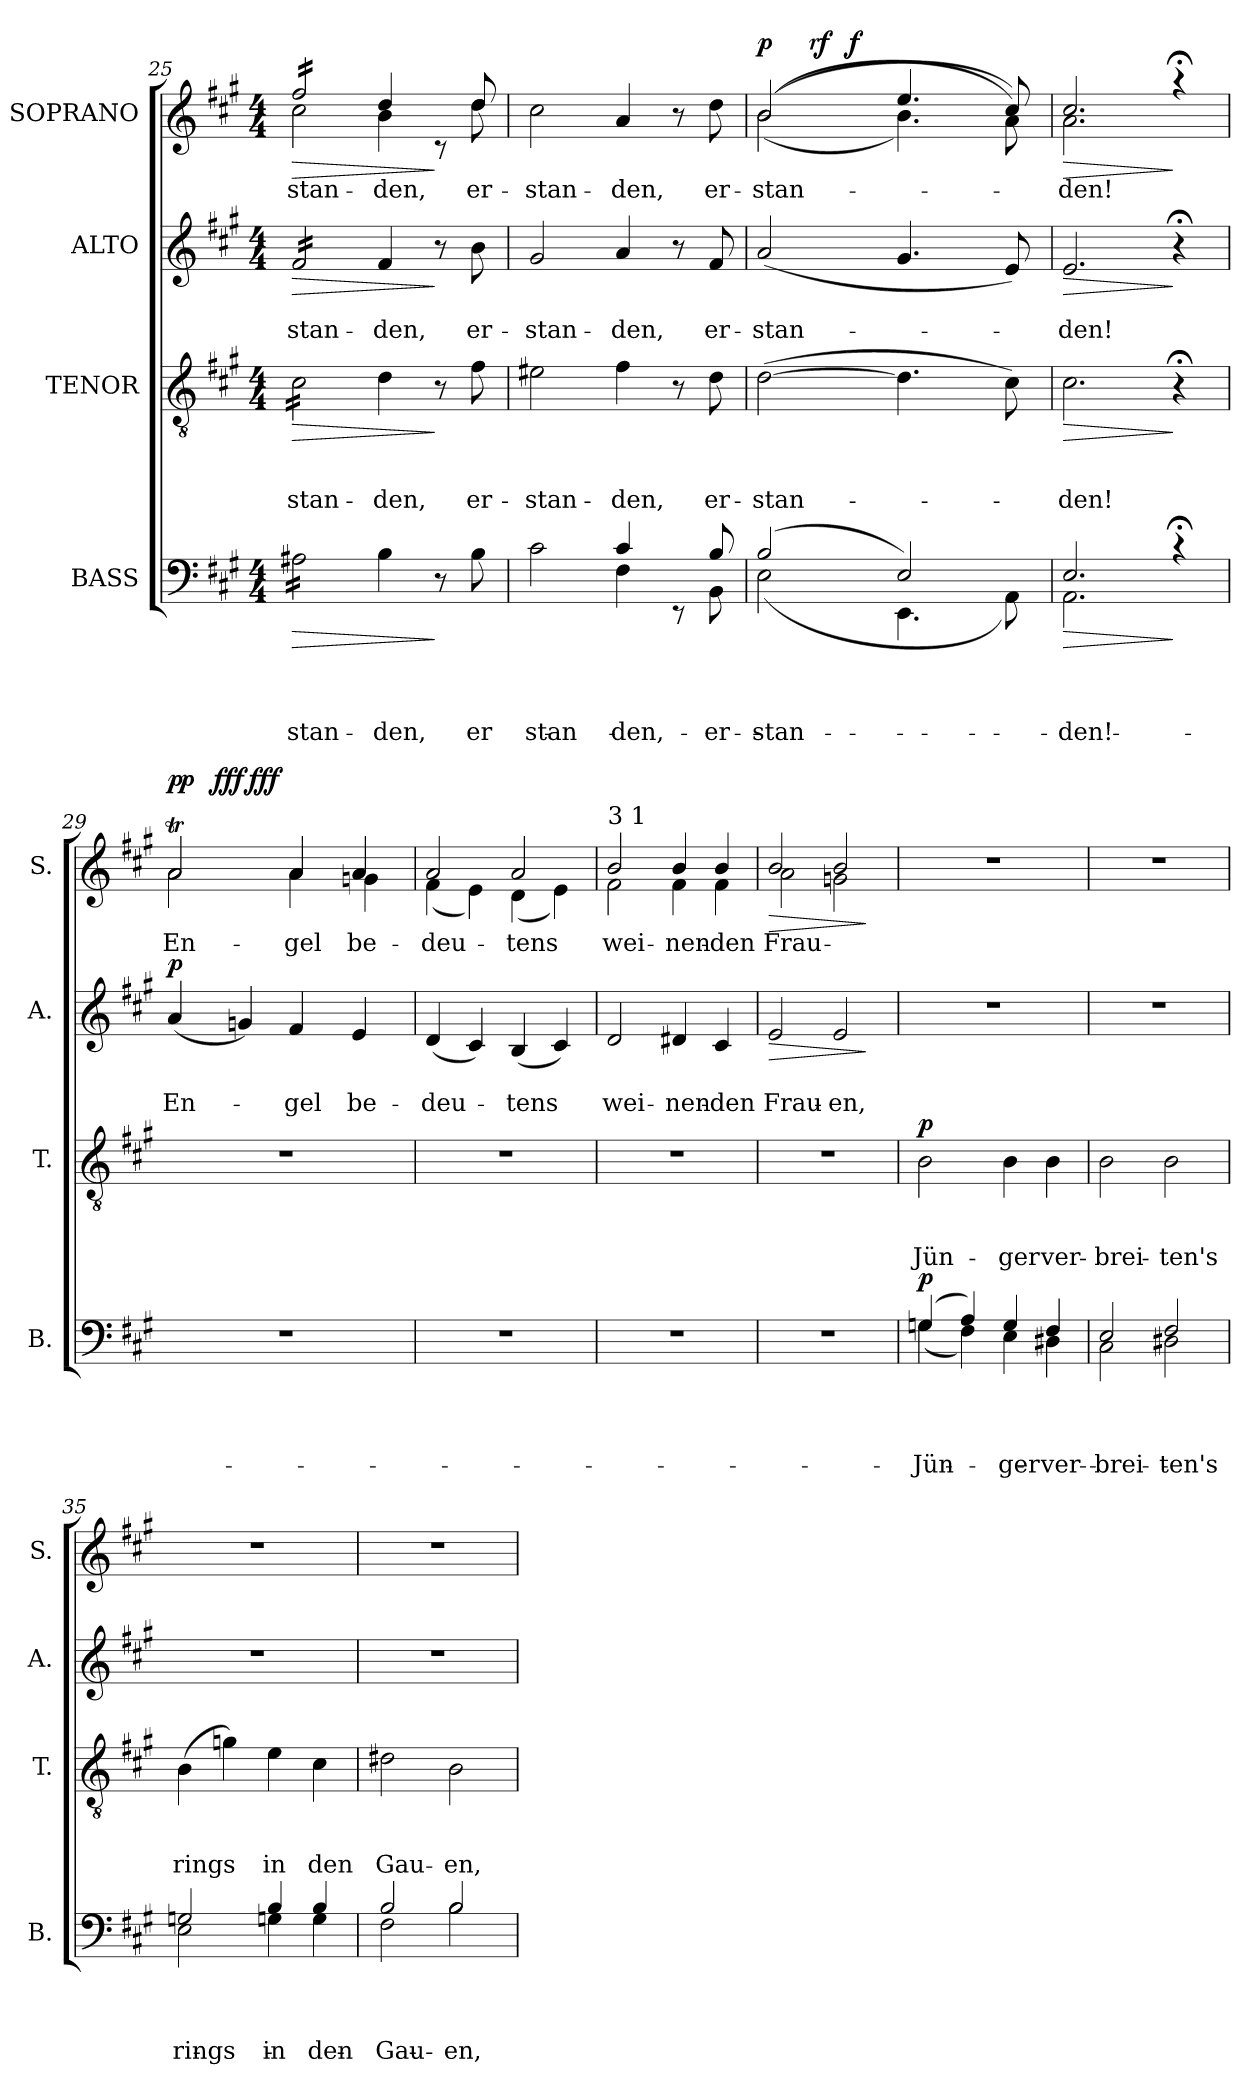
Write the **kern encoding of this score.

**kern	**text	**text	**text	**text	**dynam	**kern	**text	**text	**text	**dynam	**kern	**text	**text	**dynam	**kern	**text	**dynam
*part4	*part4	*part4	*part4	*part4	*part4	*part3	*part3	*part3	*part3	*part3	*part2	*part2	*part2	*part2	*part1	*part1	*part1
*staff4	*staff4	*staff4	*staff4	*staff4	*staff4	*staff3	*staff3	*staff3	*staff3	*staff3	*staff2	*staff2	*staff2	*staff2	*staff1	*staff1	*staff1
*I"BASS	*	*	*	*	*	*I"TENOR	*	*	*	*	*I"ALTO	*	*	*	*I"SOPRANO	*	*
*I'B.	*	*	*	*	*	*I'T.	*	*	*	*	*I'A.	*	*	*	*I'S.	*	*
*clefF4	*	*	*	*	*	*clefGv2	*	*	*	*	*clefG2	*	*	*	*clefG2	*	*
*k[f#c#g#]	*	*	*	*	*	*k[f#c#g#]	*	*	*	*	*k[f#c#g#]	*	*	*	*k[f#c#g#]	*	*
*A:	*	*	*	*	*	*A:	*	*	*	*	*A:	*	*	*	*A:	*	*
*M4/4	*	*	*	*	*	*M4/4	*	*	*	*	*M4/4	*	*	*	*M4/4	*	*
=25	=25	=25	=25	=25	=25	=25	=25	=25	=25	=25	=25	=25	=25	=25	=25	=25	=25
!	!	!	!	!LO:LY:b	!LO:HP:b	!	!	!	!LO:LY:b	!LO:HP:b	!	!	!LO:LY:b	!LO:HP:b	!	!LO:LY:b	!LO:HP:b
*	*	*	*	*	*	*	*	*	*	*	*	*	*	*	*^	*	*
*tremolo	*	*	*	*	*	*	*	*	*	*	*	*	*	*	*	*	*	*
*	*	*	*	*	*	*tremolo	*	*	*	*	*	*	*	*	*	*	*	*
*	*	*	*	*	*	*	*	*	*	*	*tremolo	*	*	*	*	*	*	*
*	*	*	*	*	*	*	*	*	*	*	*	*	*	*	*tremolo	*	*	*
16A#X\LL	.	.	.	-stan-	>	16c#\LL	.	.	-stan-	>	16f#/LL	.	-stan-	>	16ff#/LL	2cc#\	stan-	>
16A#X\	.	.	.	.	.	16c#\	.	.	.	.	16f#/	.	.	.	16ff#/	.	.	.
16A#X\	.	.	.	.	.	16c#\	.	.	.	.	16f#/	.	.	.	16ff#/	.	.	.
16A#X\	.	.	.	.	.	16c#\	.	.	.	.	16f#/	.	.	.	16ff#/	.	.	.
16A#X\	.	.	.	.	.	16c#\	.	.	.	.	16f#/	.	.	.	16ff#/	.	.	.
16A#X\	.	.	.	.	.	16c#\	.	.	.	.	16f#/	.	.	.	16ff#/	.	.	.
16A#X\	.	.	.	.	.	16c#\	.	.	.	.	16f#/	.	.	.	16ff#/	.	.	.
16A#X\JJ	.	.	.	.	.	16c#\JJ	.	.	.	.	16f#/JJ	.	.	.	16ff#/JJ	.	.	.
*	*	*	*	*	*	*	*	*	*	*	*	*	*	*	*Xtremolo	*	*	*
*	*	*	*	*	*	*	*	*	*	*	*Xtremolo	*	*	*	*	*	*	*
*	*	*	*	*	*	*Xtremolo	*	*	*	*	*	*	*	*	*	*	*	*
*Xtremolo	*	*	*	*	*	*	*	*	*	*	*	*	*	*	*	*	*	*
!	!	!	!	!LO:LY:b	!	!	!	!	!LO:LY:b	!	!	!	!LO:LY:b	!	!	!	!LO:LY:b	!
4B\	.	.	.	-den,	.	4d\	.	.	-den,	.	4f#/	.	-den,	.	4dd/	4b\	-den,	.
8r	.	.	.	.	]	8r	.	.	.	]	8r	.	.	]	8ryy	8rc	.	]
!	!	!	!	!LO:LY:b	!	!	!	!	!LO:LY:b	!	!	!	!LO:LY:b	!	!	!	!LO:LY:b	!
8B\	.	.	.	er-	.	8f#\	.	.	er-	.	8b\	.	er-	.	8dd/	8dd\	er-	.
!!LO:PB:g=z
=26	=26	=26	=26	=26	=26	=26	=26	=26	=26	=26	=26	=26	=26	=26	=26	=26	=26	=26
*^	*	*	*	*	*	*	*	*	*	*	*	*	*	*	*	*	*	*
!	!	!	!	!	!LO:LY:b	!	!	!	!	!LO:LY:b	!	!	!	!LO:LY:b	!	!	!	!LO:LY:b	!
*	*	*	*	*	*	*	*	*	*	*	*	*	*	*	*	*v	*v	*	*
2ryy	2c#\	.	.	.	-stan-	.	2e#X\	.	.	-stan-	.	2g#/	.	-stan-	.	2cc#\	-stan-	.
!	!	!	!	!	!LO:LY:b	!	!	!	!	!LO:LY:b	!	!	!	!LO:LY:b	!	!	!LO:LY:b	!
4c#/	4F#\	.	.	.	-den,	.	4f#\	.	.	-den,	.	4a/	.	-den,	.	4a/	-den,	.
8ryy	8rEE	.	.	.	.	.	8r	.	.	.	.	8r	.	.	.	8r	.	.
!	!	!	!	!	!LO:LY:b	!	!	!	!	!LO:LY:b	!	!	!	!LO:LY:b	!	!	!LO:LY:b	!
8B/	8BB\	.	.	.	er-	.	8d\	.	.	er-	.	8f#/	.	er-	.	8dd\	er-	.
=27	=27	=27	=27	=27	=27	=27	=27	=27	=27	=27	=27	=27	=27	=27	=27	=27	=27	=27
!	!	!	!	!	!LO:LY:b	!	!	!	!	!LO:LY:b	!	!	!	!LO:LY:b	!	!	!LO:LY:b	!LO:DY:a
*	*	*	*	*	*	*	*	*	*	*	*	*	*	*	*	*^	*	*
*	*	*	*	*	*	*	*	*	*	*	*	*	*	*	*	*	*^	*	*
*	*	*	*	*	*	*	*	*	*	*	*	*	*	*	*	*	*	*^	*	*
(2B/	(<2E\	.	.	.	-stan-	.	(>[>2d\	.	.	-stan-	.	(<2a/	.	-stan-	.	(<(2b>/	(<2b\	8..ryy	4ryy	-stan-	p
!	!	!	!	!	!	!	!	!	!	!	!	!	!	!	!	!	!	!	!	!	!LO:DY:a
.	.	.	.	.	.	.	.	.	.	.	.	.	.	.	.	.	.	2ryy	.	.	rf
.	.	.	.	.	.	.	.	.	.	.	.	.	.	.	.	.	.	.	16ryy	.	.
!	!	!	!	!	!	!	!	!	!	!	!	!	!	!	!	!	!	!	!	!	!LO:DY:a
.	.	.	.	.	.	.	.	.	.	.	.	.	.	.	.	.	.	.	2ryy	.	f
2E/)	4.EE\	.	.	.	.	.	4.d\]	.	.	.	.	4.g#/	.	.	.	4.ee/	4.b\)	.	.	.	.
.	.	.	.	.	.	.	.	.	.	.	.	.	.	.	.	.	.	4ryy	.	.	.
.	.	.	.	.	.	.	.	.	.	.	.	.	.	.	.	.	.	.	8.ryy	.	.
.	8AA\)	.	.	.	.	.	8c#\)	.	.	.	.	8e/)	.	.	.	8cc#/)	8a\)	.	.	.	.
.	.	.	.	.	.	.	.	.	.	.	.	.	.	.	.	.	.	32ryy	.	.	.
=28	=28	=28	=28	=28	=28	=28	=28	=28	=28	=28	=28	=28	=28	=28	=28	=28	=28	=28	=28	=28	=28
!	!	!	!	!	!LO:LY:b	!LO:HP:b	!	!	!	!LO:LY:b	!LO:HP:b	!	!	!LO:LY:b	!LO:HP:b	!	!	!	!	!LO:LY:b	!LO:HP:b
*	*	*	*	*	*	*	*	*	*	*	*	*	*	*	*	*	*v	*v	*v	*	*
2.E/	2.AA\	.	.	.	-den!	>	2.c#\	.	.	-den!	>	2.e/	.	-den!	>	2.cc#/	2.a\	-den!	>
4r;<c	4ryy	.	.	.	.	]	4r;<	.	.	.	]	4r;<	.	.	]	4r;<aa	4ryy	.	]
=29	=29	=29	=29	=29	=29	=29	=29	=29	=29	=29	=29	=29	=29	=29	=29	=29	=29	=29	=29
!	!	!	!	!	!	!	!	!	!	!	!	!	!	!LO:LY:b	!LO:DY:a	!	!	!LO:LY:b	!LO:DY:a
*	*	*	*	*	*	*	*	*	*	*	*	*	*	*	*	*^	*^	*	*
*v	*v	*	*	*	*	*	*	*	*	*	*	*	*	*	*	*	*	*^	*	*	*
1r	.	.	.	.	.	1r	.	.	.	.	(<4a/	.	En-	p	2aT/	2a\	32ryy	8ryy	4ryy	En-	p
!	!	!	!	!	!	!	!	!	!	!	!	!	!	!	!	!	!	!	!	!	!LO:DY:a
.	.	.	.	.	.	.	.	.	.	.	.	.	.	.	.	.	2ryy	.	.	.	p
.	.	.	.	.	.	.	.	.	.	.	.	.	.	.	.	.	.	32ryy	.	.	.
!	!	!	!	!	!	!	!	!	!	!	!	!	!	!	!	!	!	!	!	!	!LO:DY:a
.	.	.	.	.	.	.	.	.	.	.	.	.	.	.	.	.	.	2ryy	.	.	fff
.	.	.	.	.	.	.	.	.	.	.	4gn/)	.	.	.	.	.	.	.	32ryy	.	.
!	!	!	!	!	!	!	!	!	!	!	!	!	!	!	!	!	!	!	!	!	!LO:DY:a
.	.	.	.	.	.	.	.	.	.	.	.	.	.	.	.	.	.	.	2ryy	.	fff
!	!	!	!	!	!	!	!	!	!	!	!	!	!LO:LY:b	!	!	!	!	!	!	!LO:LY:b	!
.	.	.	.	.	.	.	.	.	.	.	4f#/	.	-gel	.	4a/	4a\	.	.	.	-gel	.
.	.	.	.	.	.	.	.	.	.	.	.	.	.	.	.	.	4...ryy	.	.	.	.
.	.	.	.	.	.	.	.	.	.	.	.	.	.	.	.	.	.	4ryy	.	.	.
!	!	!	!	!	!	!	!	!	!	!	!	!	!LO:LY:b	!	!	!	!	!	!	!LO:LY:b	!
.	.	.	.	.	.	.	.	.	.	.	4e/	.	be-	.	4a/	4gn\	.	.	.	be-	.
.	.	.	.	.	.	.	.	.	.	.	.	.	.	.	.	.	.	.	8..ryy	.	.
.	.	.	.	.	.	.	.	.	.	.	.	.	.	.	.	.	.	16.ryy	.	.	.
=30	=30	=30	=30	=30	=30	=30	=30	=30	=30	=30	=30	=30	=30	=30	=30	=30	=30	=30	=30	=30	=30
!	!	!	!	!	!	!	!	!	!	!	!	!	!LO:LY:b	!	!	!	!	!	!	!LO:LY:b	!
*	*	*	*	*	*	*	*	*	*	*	*	*	*	*	*	*v	*v	*v	*v	*	*
1r	.	.	.	.	.	1r	.	.	.	.	(<4d/	.	-deu-	.	2a/	(<4f#\	-deu-	.
.	.	.	.	.	.	.	.	.	.	.	4c#/)	.	.	.	.	4e\)	.	.
!	!	!	!	!	!	!	!	!	!	!	!	!	!LO:LY:b	!	!	!	!LO:LY:b	!
.	.	.	.	.	.	.	.	.	.	.	(<4B/	.	-tens	.	2a/	(<4d\	-tens	.
.	.	.	.	.	.	.	.	.	.	.	4c#/)	.	.	.	.	4e\)	.	.
!!LO:LB:g=z	!!
=31	=31	=31	=31	=31	=31	=31	=31	=31	=31	=31	=31	=31	=31	=31	=31	=31	=31	=31
!	!	!	!	!	!	!	!	!	!	!	!	!	!	!	!LO:TX:a:t=3 1	!	!	!
!	!	!	!	!	!	!	!	!	!	!	!	!	!LO:LY:b	!	!	!	!LO:LY:b	!
1r	.	.	.	.	.	1r	.	.	.	.	2d/	.	wei-	.	2b/	2f#\	wei-	.
!	!	!	!	!	!	!	!	!	!	!	!	!	!LO:LY:b	!	!	!	!LO:LY:b	!
.	.	.	.	.	.	.	.	.	.	.	4d#X/	.	-nen-	.	4b/	4f#\	-nen-	.
!	!	!	!	!	!	!	!	!	!	!	!	!	!LO:LY:b	!	!	!	!LO:LY:b	!
.	.	.	.	.	.	.	.	.	.	.	4c#/	.	-den	.	4b/	4f#\	-den	.
=32	=32	=32	=32	=32	=32	=32	=32	=32	=32	=32	=32	=32	=32	=32	=32	=32	=32	=32
!	!	!	!	!	!	!	!	!	!	!	!	!	!LO:LY:b	!LO:HP:b	!	!	!LO:LY:b	!LO:HP:b
1r	.	.	.	.	.	1r	.	.	.	.	2e/	.	Frau-	>	2b/	2a\	Frau-	>
!	!	!	!	!	!	!	!	!	!	!	!	!	!LO:LY:b	!	!	!	!LO:LY:b	!
.	.	.	.	.	.	.	.	.	.	.	2e/	.	-en,	.	2b/	2gn\	.	.
*	*	*	*	*	*	*	*	*	*	*	*	*	*	*	*v	*v	*	*
.	.	.	.	.	.	.	.	.	.	.	.	.	.	]	.	.	]
=33	=33	=33	=33	=33	=33	=33	=33	=33	=33	=33	=33	=33	=33	=33	=33	=33	=33
!	!	!	!	!LO:LY:b	!LO:DY:a	!	!	!	!LO:LY:b	!LO:DY:a	!	!	!	!	!	!	!
*^	*	*	*	*	*	*	*	*	*	*	*	*	*	*	*	*	*
(4Gn/	(<4G\	.	.	.	Jün-	p	2B\	.	.	Jün-	p	1r	.	.	.	1r	.	.
4A/)	4F#\)	.	.	.	.	.	.	.	.	.	.	.	.	.	.	.	.	.
!	!	!	!	!	!LO:LY:b	!	!	!	!	!LO:LY:b	!	!	!	!	!	!	!	!
4G/	4E\	.	.	.	-ger	.	4B\	.	.	-ger	.	.	.	.	.	.	.	.
!	!	!	!	!	!LO:LY:b	!	!	!	!	!LO:LY:b	!	!	!	!	!	!	!	!
4F#/	4D#X\	.	.	.	ver-	.	4B\	.	.	ver-	.	.	.	.	.	.	.	.
=34	=34	=34	=34	=34	=34	=34	=34	=34	=34	=34	=34	=34	=34	=34	=34	=34	=34	=34
!	!	!	!	!	!LO:LY:b	!	!	!	!	!LO:LY:b	!	!	!	!	!	!	!	!
2E/	2C#\	.	.	.	-brei-	.	2B\	.	.	-brei-	.	1r	.	.	.	1r	.	.
!	!	!	!	!	!LO:LY:b	!	!	!	!	!LO:LY:b	!	!	!	!	!	!	!	!
2F#/	2D#X\	.	.	.	-ten's	.	2B\	.	.	-ten's	.	.	.	.	.	.	.	.
=35	=35	=35	=35	=35	=35	=35	=35	=35	=35	=35	=35	=35	=35	=35	=35	=35	=35	=35
!	!	!	!	!	!LO:LY:b	!	!	!	!	!LO:LY:b	!	!	!	!	!	!	!	!
2Gn/	2E\	.	.	.	rings	.	(>4B\	.	.	rings	.	1r	.	.	.	1r	.	.
.	.	.	.	.	.	.	4gn\)	.	.	.	.	.	.	.	.	.	.	.
!	!	!	!	!	!LO:LY:b	!	!	!	!	!LO:LY:b	!	!	!	!	!	!	!	!
4B/	4Gn\	.	.	.	in	.	4e\	.	.	in	.	.	.	.	.	.	.	.
!	!	!	!	!	!LO:LY:b	!	!	!	!	!LO:LY:b	!	!	!	!	!	!	!	!
4B/	4G\	.	.	.	den	.	4c#\	.	.	den	.	.	.	.	.	.	.	.
=36	=36	=36	=36	=36	=36	=36	=36	=36	=36	=36	=36	=36	=36	=36	=36	=36	=36	=36
!	!	!	!	!	!LO:LY:b	!	!	!	!	!LO:LY:b	!	!	!	!	!	!	!	!
2B/	2F#\	.	.	.	Gau-	.	2d#X\	.	.	Gau-	.	1r	.	.	.	1r	.	.
!	!	!	!	!	!LO:LY:b	!	!	!	!	!LO:LY:b	!	!	!	!	!	!	!	!
2B/	2B\	.	.	.	-en,	.	2B\	.	.	-en,	.	.	.	.	.	.	.	.
*v	*v	*	*	*	*	*	*	*	*	*	*	*	*	*	*	*	*	*
=	=	=	=	=	=	=	=	=	=	=	=	=	=	=	=	=	=
*-	*-	*-	*-	*-	*-	*-	*-	*-	*-	*-	*-	*-	*-	*-	*-	*-	*-
